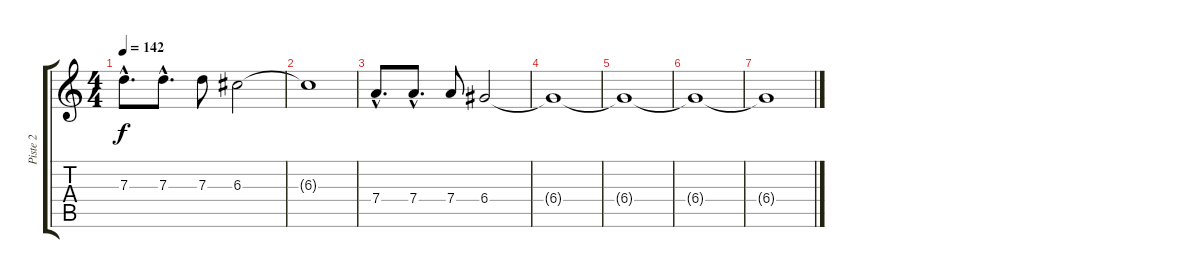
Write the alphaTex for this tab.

\track ("Piste 2" "Piste 2") {instrument overdrivenguitar}
\staff {score tabs}
\tuning (E4 B3 G3 D3 A2 E2) {hide}
\ts (4 4)
\tempo 142
\clef g2
\ks c
7.3{hac}.8{d dy f} 7.3{hac}.8{d} 7.3.8 6.3.2 |
6.3{t}.1 |
7.4{hac}.8{d} 7.4{hac}.8{d} 7.4.8 6.4.2{volume 0} |
6.4{t}.1 |
6.4{t}.1 |
6.4{t}.1 |
6.4{t}.1
